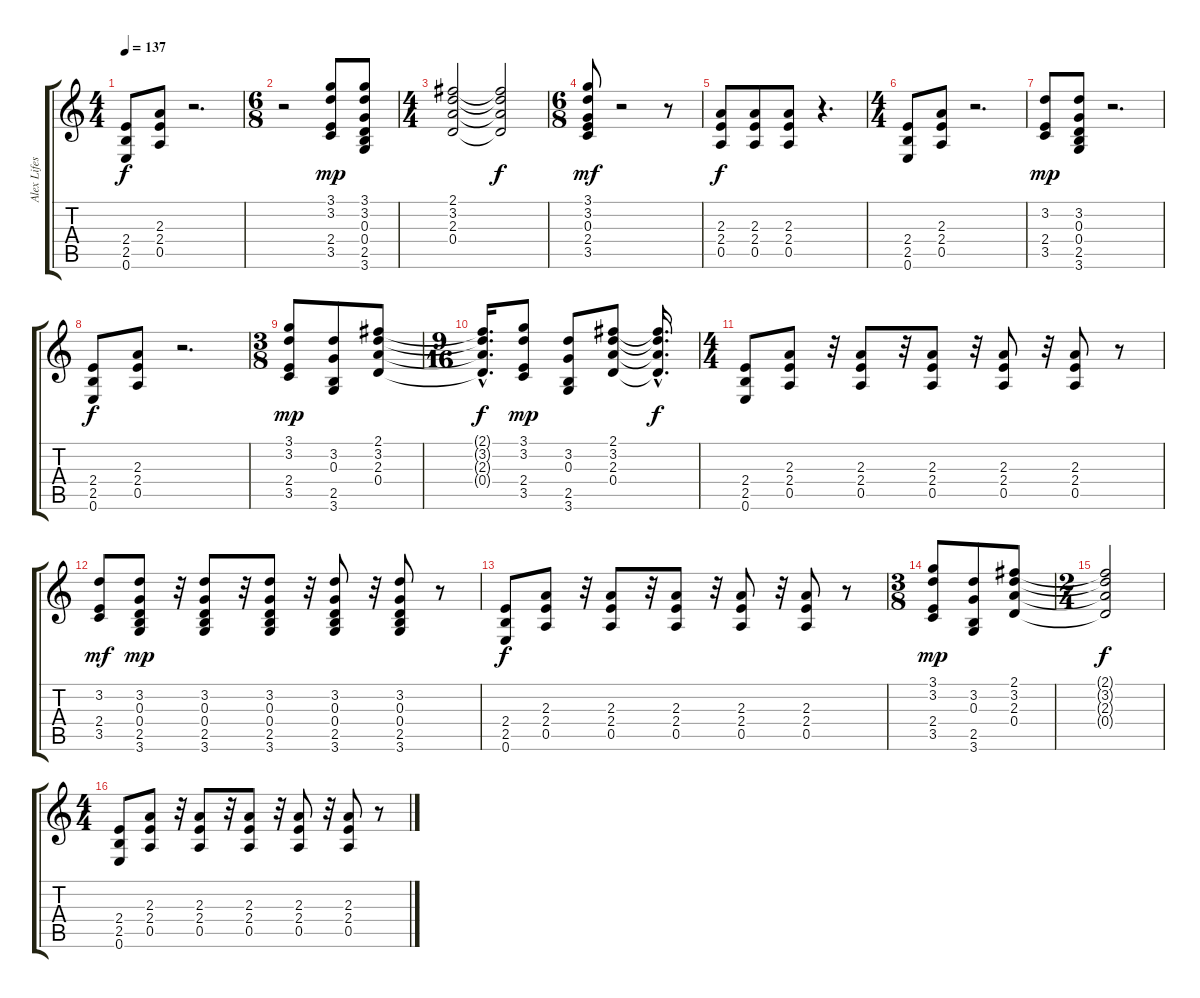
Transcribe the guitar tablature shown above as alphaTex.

\track ("Alex Lifeson, Guitarra" "Alex Lifes") {instrument distortionguitar}
\staff {score tabs}
\tuning (E4 B3 G3 D3 A2 E2) {hide}
\ts (4 4)
\tempo 137
\tempo 120
\tempo 137
\clef g2
\ks c
(2.4 2.5 0.6).8{dy f instrument distortionguitar} (2.3 2.4 0.5).8 r.2{d} |
\ts (6 8)
r.2 (3.1 3.2 2.4 3.5).8{dy mp} (3.1 3.2 0.3 0.4 2.5 3.6).8 |
\ts (4 4)
(2.1 3.2 2.3 0.4).2 (2.1{t} 3.2{t} 2.3{t} 0.4{t}).2{dy f volume 4} |
\ts (6 8)
(3.1 3.2 0.3 2.4 3.5).8{dy mf volume 12} r.2 r.8 |
(2.3 2.4 0.5).8{dy f} (2.3 2.4 0.5).8 (2.3 2.4 0.5).8 r.4{d} |
\ts (4 4)
(2.4 2.5 0.6).8 (2.3 2.4 0.5).8 r.2{d} |
(3.2 2.4 3.5).8{dy mp} (3.2 0.3 0.4 2.5 3.6).8 r.2{d} |
(2.4 2.5 0.6).8{dy f} (2.3 2.4 0.5).8 r.2{d} |
\ts (3 8)
(3.1 3.2 2.4 3.5).8{dy mp} (3.2 0.3 2.5 3.6).8 (2.1 3.2 2.3 0.4).8 |
\ts (9 16)
(2.1{hac t} 3.2{hac t} 2.3{hac t} 0.4{hac t}).16{d dy f} (3.1 3.2 2.4 3.5).8{dy mp} (3.2 0.3 2.5 3.6).8 (2.1 3.2 2.3 0.4).8 (2.1{hac t} 3.2{hac t} 2.3{hac t} 0.4{hac t}).16{d dy f} |
\ts (4 4)
(2.4 2.5 0.6).8 (2.3 2.4 0.5).8 r.32 (2.3 2.4 0.5).8{volume 11} r.32 (2.3 2.4 0.5).8{volume 8} r.32 (2.3 2.4 0.5).8{volume 5} r.32 (2.3 2.4 0.5).8{volume 2} r.8 |
(3.2 2.4 3.5).8{dy mf volume 11} (3.2 0.3 0.4 2.5 3.6).8{dy mp} r.32 (3.2 0.3 0.4 2.5 3.6).8{volume 11} r.32 (3.2 0.3 0.4 2.5 3.6).8{volume 8} r.32 (3.2 0.3 0.4 2.5 3.6).8{volume 5} r.32 (3.2 0.3 0.4 2.5 3.6).8{volume 2} r.8 |
(2.4 2.5 0.6).8{dy f volume 11} (2.3 2.4 0.5).8 r.32 (2.3 2.4 0.5).8{volume 11 balance 16} r.32 (2.3 2.4 0.5).8{volume 8 balance 0} r.32 (2.3 2.4 0.5).8{volume 5 balance 16} r.32 (2.3 2.4 0.5).8{volume 2 balance 0} r.8 |
\ts (3 8)
(3.1 3.2 2.4 3.5).8{dy mp volume 11 balance 8} (3.2 0.3 2.5 3.6).8 (2.1 3.2 2.3 0.4).8 |
\ts (2 4)
(2.1{t} 3.2{t} 2.3{t} 0.4{t}).2{dy f} |
\ts (4 4)
(2.4 2.5 0.6).8 (2.3 2.4 0.5).8 r.32 (2.3 2.4 0.5).8{volume 11 balance 16} r.32 (2.3 2.4 0.5).8{volume 8 balance 0} r.32 (2.3 2.4 0.5).8{volume 5 balance 16} r.32 (2.3 2.4 0.5).8{volume 2 balance 0} r.8
